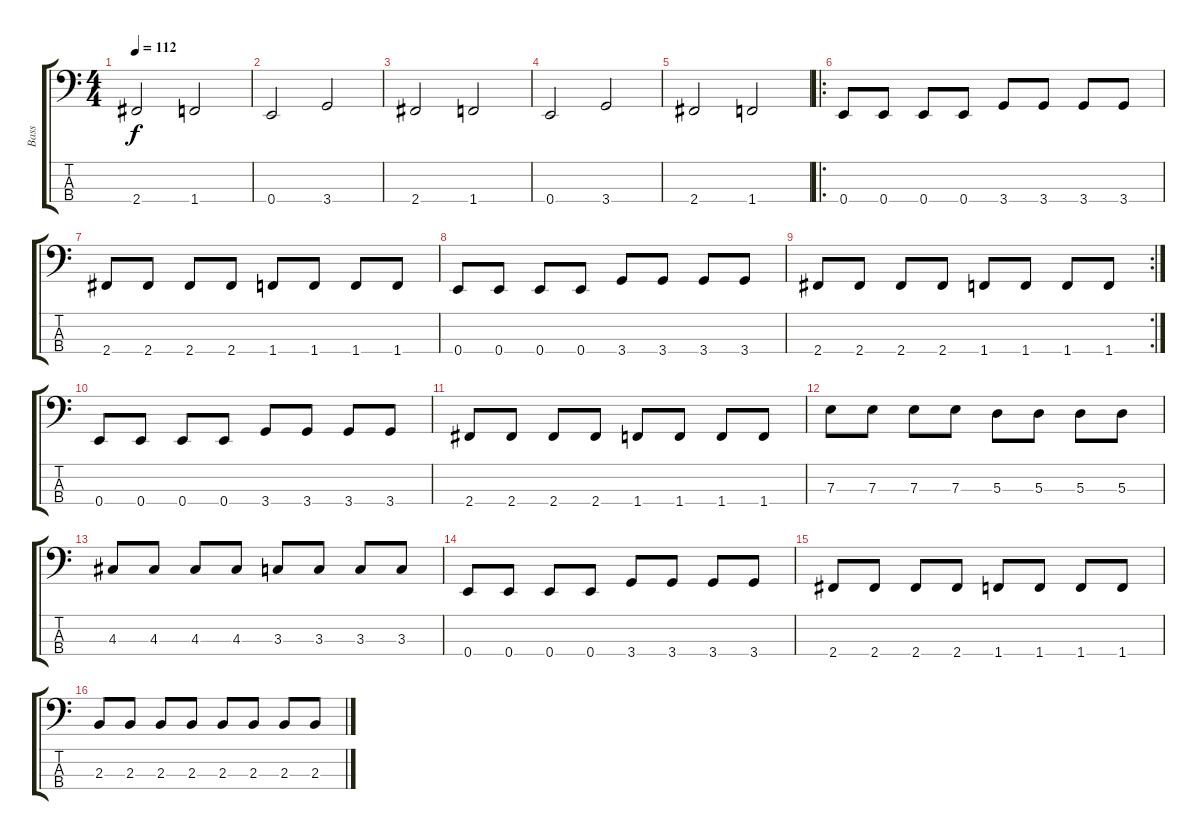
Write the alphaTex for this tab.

\track ("Bass" "Bass") {instrument electricbassfinger}
\staff {score tabs}
\tuning (G2 D2 A1 E1) {hide}
\ts (4 4)
\tempo 112
\clef f4
\ks c
2.4.2{dy f} 1.4.2 |
0.4.2 3.4.2 |
2.4.2 1.4.2 |
0.4.2 3.4.2 |
2.4.2 1.4.2 |
\ro
0.4.8 0.4.8 0.4.8 0.4.8 3.4.8 3.4.8 3.4.8 3.4.8 |
2.4.8 2.4.8 2.4.8 2.4.8 1.4.8 1.4.8 1.4.8 1.4.8 |
0.4.8 0.4.8 0.4.8 0.4.8 3.4.8 3.4.8 3.4.8 3.4.8 |
\rc 2
2.4.8 2.4.8 2.4.8 2.4.8 1.4.8 1.4.8 1.4.8 1.4.8 |
0.4.8 0.4.8 0.4.8 0.4.8 3.4.8 3.4.8 3.4.8 3.4.8 |
2.4.8 2.4.8 2.4.8 2.4.8 1.4.8 1.4.8 1.4.8 1.4.8 |
7.3.8 7.3.8 7.3.8 7.3.8 5.3.8 5.3.8 5.3.8 5.3.8 |
4.3.8 4.3.8 4.3.8 4.3.8 3.3.8 3.3.8 3.3.8 3.3.8 |
0.4.8 0.4.8 0.4.8 0.4.8 3.4.8 3.4.8 3.4.8 3.4.8 |
2.4.8 2.4.8 2.4.8 2.4.8 1.4.8 1.4.8 1.4.8 1.4.8 |
2.3.8 2.3.8 2.3.8 2.3.8 2.3.8 2.3.8 2.3.8 2.3.8
